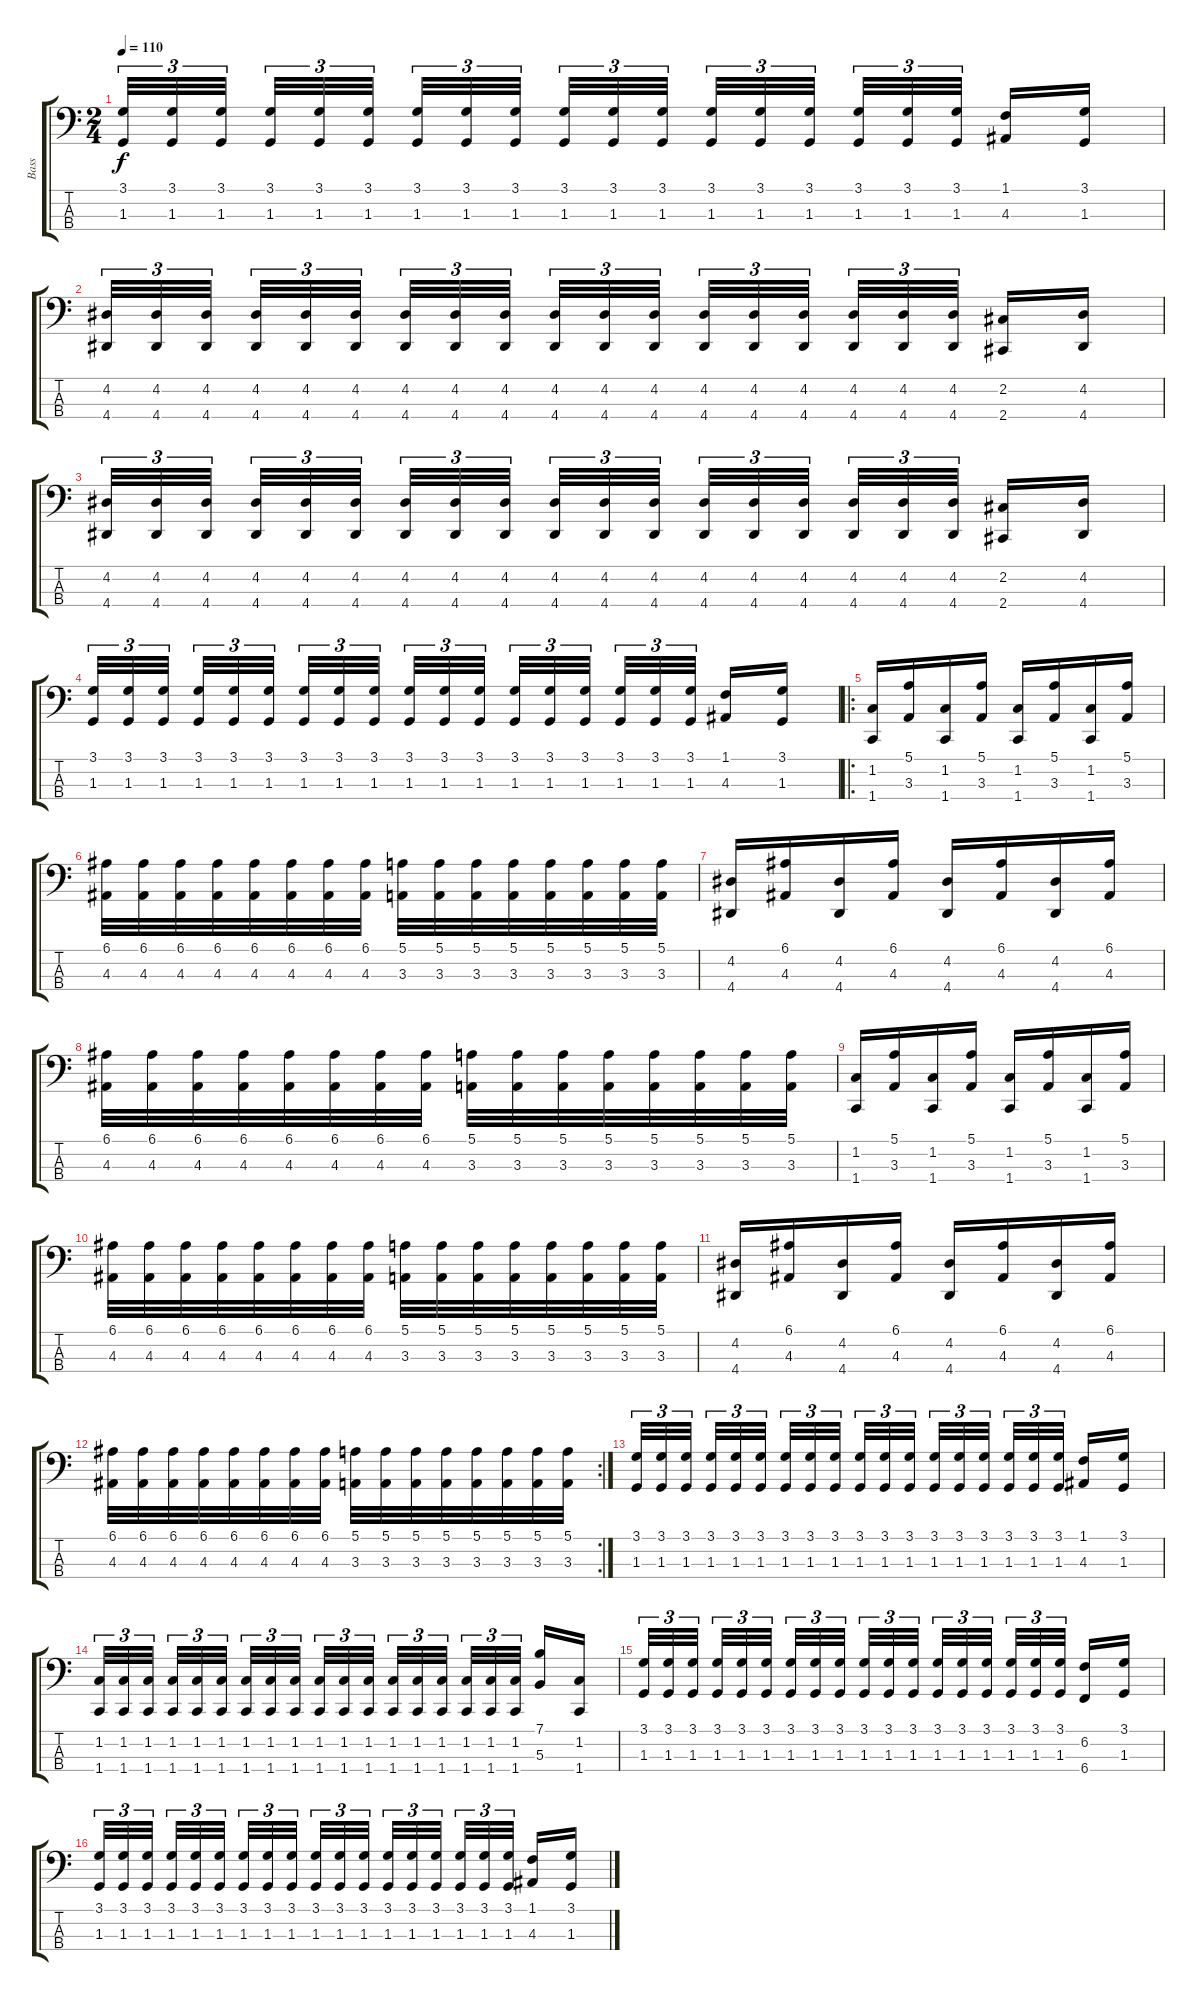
\track ("Bass" "Bass") {instrument electricbasspick}
\staff {score tabs}
\tuning (E2 B1 Gb1 B0) {hide}
\ts (2 4)
\tempo 110
\clef f4
\ks c
(3.1 1.3).32{tu (3 2) dy f} (3.1 1.3).32{tu (3 2)} (3.1 1.3).32{tu (3 2)} (3.1 1.3).32{tu (3 2)} (3.1 1.3).32{tu (3 2)} (3.1 1.3).32{tu (3 2)} (3.1 1.3).32{tu (3 2)} (3.1 1.3).32{tu (3 2)} (3.1 1.3).32{tu (3 2)} (3.1 1.3).32{tu (3 2)} (3.1 1.3).32{tu (3 2)} (3.1 1.3).32{tu (3 2)} (3.1 1.3).32{tu (3 2)} (3.1 1.3).32{tu (3 2)} (3.1 1.3).32{tu (3 2)} (3.1 1.3).32{tu (3 2)} (3.1 1.3).32{tu (3 2)} (3.1 1.3).32{tu (3 2)} (1.1 4.3).16 (3.1 1.3).16 |
(4.2 4.4).32{tu (3 2)} (4.2 4.4).32{tu (3 2)} (4.2 4.4).32{tu (3 2)} (4.2 4.4).32{tu (3 2)} (4.2 4.4).32{tu (3 2)} (4.2 4.4).32{tu (3 2)} (4.2 4.4).32{tu (3 2)} (4.2 4.4).32{tu (3 2)} (4.2 4.4).32{tu (3 2)} (4.2 4.4).32{tu (3 2)} (4.2 4.4).32{tu (3 2)} (4.2 4.4).32{tu (3 2)} (4.2 4.4).32{tu (3 2)} (4.2 4.4).32{tu (3 2)} (4.2 4.4).32{tu (3 2)} (4.2 4.4).32{tu (3 2)} (4.2 4.4).32{tu (3 2)} (4.2 4.4).32{tu (3 2)} (2.2 2.4).16 (4.2 4.4).16 |
(4.2 4.4).32{tu (3 2)} (4.2 4.4).32{tu (3 2)} (4.2 4.4).32{tu (3 2)} (4.2 4.4).32{tu (3 2)} (4.2 4.4).32{tu (3 2)} (4.2 4.4).32{tu (3 2)} (4.2 4.4).32{tu (3 2)} (4.2 4.4).32{tu (3 2)} (4.2 4.4).32{tu (3 2)} (4.2 4.4).32{tu (3 2)} (4.2 4.4).32{tu (3 2)} (4.2 4.4).32{tu (3 2)} (4.2 4.4).32{tu (3 2)} (4.2 4.4).32{tu (3 2)} (4.2 4.4).32{tu (3 2)} (4.2 4.4).32{tu (3 2)} (4.2 4.4).32{tu (3 2)} (4.2 4.4).32{tu (3 2)} (2.2 2.4).16 (4.2 4.4).16 |
(3.1 1.3).32{tu (3 2)} (3.1 1.3).32{tu (3 2)} (3.1 1.3).32{tu (3 2)} (3.1 1.3).32{tu (3 2)} (3.1 1.3).32{tu (3 2)} (3.1 1.3).32{tu (3 2)} (3.1 1.3).32{tu (3 2)} (3.1 1.3).32{tu (3 2)} (3.1 1.3).32{tu (3 2)} (3.1 1.3).32{tu (3 2)} (3.1 1.3).32{tu (3 2)} (3.1 1.3).32{tu (3 2)} (3.1 1.3).32{tu (3 2)} (3.1 1.3).32{tu (3 2)} (3.1 1.3).32{tu (3 2)} (3.1 1.3).32{tu (3 2)} (3.1 1.3).32{tu (3 2)} (3.1 1.3).32{tu (3 2)} (1.1 4.3).16 (3.1 1.3).16 |
\ro
(1.2 1.4).16 (5.1 3.3).16 (1.2 1.4).16 (5.1 3.3).16 (1.2 1.4).16 (5.1 3.3).16 (1.2 1.4).16 (5.1 3.3).16 |
(6.1 4.3).32 (6.1 4.3).32 (6.1 4.3).32 (6.1 4.3).32 (6.1 4.3).32 (6.1 4.3).32 (6.1 4.3).32 (6.1 4.3).32 (5.1 3.3).32 (5.1 3.3).32 (5.1 3.3).32 (5.1 3.3).32 (5.1 3.3).32 (5.1 3.3).32 (5.1 3.3).32 (5.1 3.3).32 |
(4.2 4.4).16 (6.1 4.3).16 (4.2 4.4).16 (6.1 4.3).16 (4.2 4.4).16 (6.1 4.3).16 (4.2 4.4).16 (6.1 4.3).16 |
(6.1 4.3).32 (6.1 4.3).32 (6.1 4.3).32 (6.1 4.3).32 (6.1 4.3).32 (6.1 4.3).32 (6.1 4.3).32 (6.1 4.3).32 (5.1 3.3).32 (5.1 3.3).32 (5.1 3.3).32 (5.1 3.3).32 (5.1 3.3).32 (5.1 3.3).32 (5.1 3.3).32 (5.1 3.3).32 |
(1.2 1.4).16 (5.1 3.3).16 (1.2 1.4).16 (5.1 3.3).16 (1.2 1.4).16 (5.1 3.3).16 (1.2 1.4).16 (5.1 3.3).16 |
(6.1 4.3).32 (6.1 4.3).32 (6.1 4.3).32 (6.1 4.3).32 (6.1 4.3).32 (6.1 4.3).32 (6.1 4.3).32 (6.1 4.3).32 (5.1 3.3).32 (5.1 3.3).32 (5.1 3.3).32 (5.1 3.3).32 (5.1 3.3).32 (5.1 3.3).32 (5.1 3.3).32 (5.1 3.3).32 |
(4.2 4.4).16 (6.1 4.3).16 (4.2 4.4).16 (6.1 4.3).16 (4.2 4.4).16 (6.1 4.3).16 (4.2 4.4).16 (6.1 4.3).16 |
\rc 2
(6.1 4.3).32 (6.1 4.3).32 (6.1 4.3).32 (6.1 4.3).32 (6.1 4.3).32 (6.1 4.3).32 (6.1 4.3).32 (6.1 4.3).32 (5.1 3.3).32 (5.1 3.3).32 (5.1 3.3).32 (5.1 3.3).32 (5.1 3.3).32 (5.1 3.3).32 (5.1 3.3).32 (5.1 3.3).32 |
(3.1 1.3).32{tu (3 2)} (3.1 1.3).32{tu (3 2)} (3.1 1.3).32{tu (3 2)} (3.1 1.3).32{tu (3 2)} (3.1 1.3).32{tu (3 2)} (3.1 1.3).32{tu (3 2)} (3.1 1.3).32{tu (3 2)} (3.1 1.3).32{tu (3 2)} (3.1 1.3).32{tu (3 2)} (3.1 1.3).32{tu (3 2)} (3.1 1.3).32{tu (3 2)} (3.1 1.3).32{tu (3 2)} (3.1 1.3).32{tu (3 2)} (3.1 1.3).32{tu (3 2)} (3.1 1.3).32{tu (3 2)} (3.1 1.3).32{tu (3 2)} (3.1 1.3).32{tu (3 2)} (3.1 1.3).32{tu (3 2)} (1.1 4.3).16 (3.1 1.3).16 |
(1.2 1.4).32{tu (3 2)} (1.2 1.4).32{tu (3 2)} (1.2 1.4).32{tu (3 2)} (1.2 1.4).32{tu (3 2)} (1.2 1.4).32{tu (3 2)} (1.2 1.4).32{tu (3 2)} (1.2 1.4).32{tu (3 2)} (1.2 1.4).32{tu (3 2)} (1.2 1.4).32{tu (3 2)} (1.2 1.4).32{tu (3 2)} (1.2 1.4).32{tu (3 2)} (1.2 1.4).32{tu (3 2)} (1.2 1.4).32{tu (3 2)} (1.2 1.4).32{tu (3 2)} (1.2 1.4).32{tu (3 2)} (1.2 1.4).32{tu (3 2)} (1.2 1.4).32{tu (3 2)} (1.2 1.4).32{tu (3 2)} (7.1 5.3).16 (1.2 1.4).16 |
(3.1 1.3).32{tu (3 2)} (3.1 1.3).32{tu (3 2)} (3.1 1.3).32{tu (3 2)} (3.1 1.3).32{tu (3 2)} (3.1 1.3).32{tu (3 2)} (3.1 1.3).32{tu (3 2)} (3.1 1.3).32{tu (3 2)} (3.1 1.3).32{tu (3 2)} (3.1 1.3).32{tu (3 2)} (3.1 1.3).32{tu (3 2)} (3.1 1.3).32{tu (3 2)} (3.1 1.3).32{tu (3 2)} (3.1 1.3).32{tu (3 2)} (3.1 1.3).32{tu (3 2)} (3.1 1.3).32{tu (3 2)} (3.1 1.3).32{tu (3 2)} (3.1 1.3).32{tu (3 2)} (3.1 1.3).32{tu (3 2)} (6.2 6.4).16 (3.1 1.3).16 |
(3.1 1.3).32{tu (3 2)} (3.1 1.3).32{tu (3 2)} (3.1 1.3).32{tu (3 2)} (3.1 1.3).32{tu (3 2)} (3.1 1.3).32{tu (3 2)} (3.1 1.3).32{tu (3 2)} (3.1 1.3).32{tu (3 2)} (3.1 1.3).32{tu (3 2)} (3.1 1.3).32{tu (3 2)} (3.1 1.3).32{tu (3 2)} (3.1 1.3).32{tu (3 2)} (3.1 1.3).32{tu (3 2)} (3.1 1.3).32{tu (3 2)} (3.1 1.3).32{tu (3 2)} (3.1 1.3).32{tu (3 2)} (3.1 1.3).32{tu (3 2)} (3.1 1.3).32{tu (3 2)} (3.1 1.3).32{tu (3 2)} (1.1 4.3).16 (3.1 1.3).16
